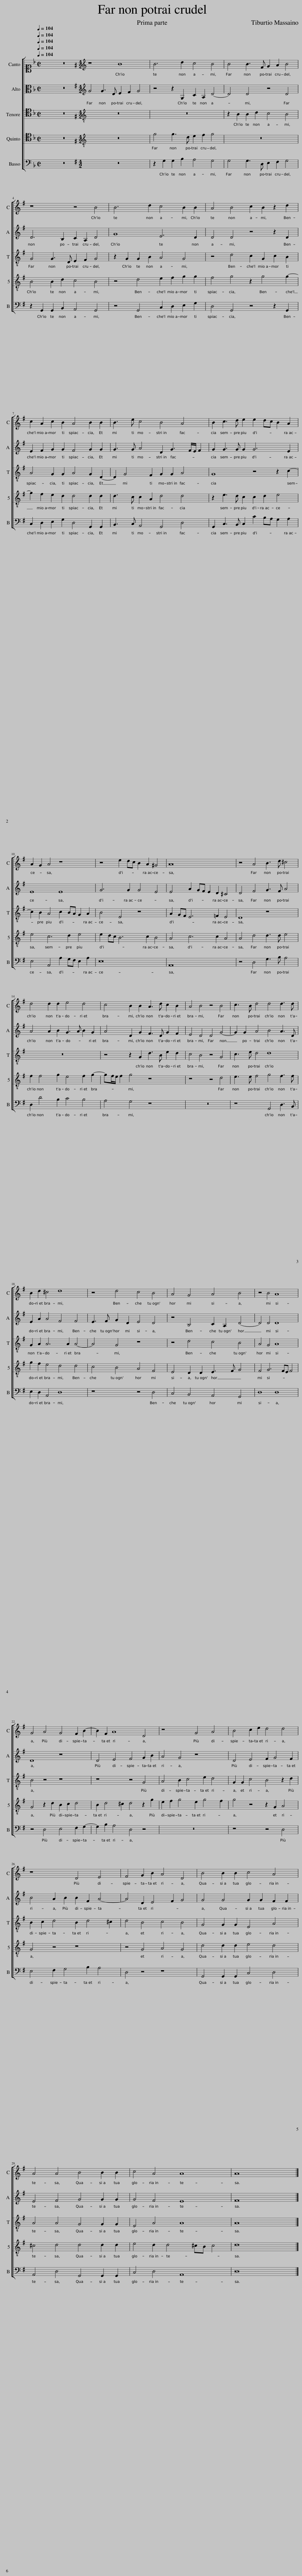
X:1
%%score [ 1 2 [ 3 4 ] 5 ]
L:1/8
Q:1/4=104
M:2/2
I:linebreak $
K:F
V:1 alto1
V:2 alto
V:3 tenor
V:4 tenor
V:5 bass
V:1
 x8 | z16 |[K:G][M:4/2][K:treble] z8 B8 | B6 d2 c4 B4 | B4 B3 F G2 A2 B4 |$ %5
 z8 z4 B4 | B6 d2 c4 B2 B2 | A4 B4 c2 B2 z2 d2 |$ c2 A2 c2 B2 A4 B2 B2 | B3 e c4 B4 A4 | %10
 B2 c3 d e2 e2 dc B2 A2 |$ A2 G2 A4 z8 | z4 e2 dc B2 A2 ^G4 | A16 | z4 A4 B3 d ^c4 |$ %15
 d4 d2 d2 e4 d4 | c4 B2 B2 A3 d c2 B2 | A4 B4 z4 B4 | c3 B d4 d4 d3 d |$ B2 d2 ^c4 d8 | %20
 z4 d4 c4 B4 | A4 G4 A4 B4 | z4 B4 A8 |$ G4 A4 G4 F2 B2- | B2 F2 A8 D4 | %25
 z8 G4 A4 | B4 c2 e2 d4 d4 |$ z8 D4 E4 | F4 G2 B2 A4 D4 | B4 B2 B2 c4 A4 |$ %30
 A4 A4 B4 B2 B2 | c4 A4 A8 | A16 |] %33
V:2
 x8 | z16 |[K:G][M:4/2][K:treble] G4 G3 D E2 F2 G4 | z4 z2 G,2 C2 A,2 D4- | D4 D4 z4 D4 |$ %5
 D6 B,2 C2 A,2 D4 | G8 E6 D2 | D4 D4 z4 z2 D2 |$ E2 F2 G2 G2 F4 G2 G2 | G3 G A4 D2 G3 F/E/ F2 | %10
 G2 G3 G G2 G6 E2 |$ E8 E8 | G6 G2 G4 E4 | E4 A2 GF E2 D2 ^C4 | D4 F4 G3 F A4 |$ %15
 A4 A2 B2 G3 A B2 G2 | A4 D2 G2 F3 D G2 F2 | E4 D4 D4 G4- | G2 G2 A4 B4 A3 D |$ E2 A2 A4 F4 F4 | %20
 E3 F G2 D2 E4 D4 | z4 B,4 C2 A,2 D4- | D4 D4 D8 |$ D8 z8 | D4 E4 F4 G2 B2 | %25
 A4 G4 z8 | D4 E4 F2 G4 F2 |$ B4 A2 B2 B2 F2 A4- | A4 D2 E4 F2 G4 | G4 G4 G2 G2 F2 F2 |$ %30
 E4 F4 G4 G2 G2 | G4 F4 E8 | F16 |] %33
V:3
 x8 | z16 |[K:G][M:4/2][K:treble-8] z16 | z16 | z2 B2 B2 d2 c4 B4 |$ %5
 G4 G3 D E2 F2 G4 | z2 G2 G2 B2 A4 G4 | z4 d4 c2 G2 c2 B2 |$ A4 G2 G2 A4 G2 D2- | D2 G4 F2 G2 G2 A4 | %10
 G8 z4 z2 c2- |$ c2 B2 A4 c2 BA G2 A2 | B4 E4 z8 | A2 GF E6 =F2 E4 | D8 z8 |$ %15
 z16 | z4 z2 G2 d3 B e2 d2 | c4 B4 z4 G4 | c3 e d4 d8 |$ G2 A2 A6 A2 A4- | %20
 A4 G4 z8 | z4 d4 c4 B4 | A4 G4 A8 |$ B4 z4 z8 | z8 z4 G4 | %25
 A4 B2 c4 e2 d4 | G2 G2 c4 B4 z2 d2 |$ B2 c2 d4 B2 d4 ^c2 | d4 B4 c4 B4 | G4 G2 G2 E4 A4 |$ %30
 A4 A4 G4 G2 G2 | E4 A4 A8 | A16 |] %33
V:4
 x8 | z16 |[K:G][M:4/2][K:treble-8] z16 | g4 g3 d e2 f2 g4 | z16 |$ %5
 B4 B2 d2 c4 B4 | z4 d4 e2 f2 g2 g2 | f4 g4 z2 g4 g2- |$ g2 f2 e2 d2 d4 d2 d2 | d3 c c2 A2 d4 d4 | %10
 z2 e3 d c2 c2 d2 e4 |$ e4 c6 d2 e4 | e2 dc B6 c2 B4 | A4 c6 c2 A4 | A4 d4 d3 d e4 |$ %15
 f2 f4 g2 e4 f2 g2- | gf/e/ f2 g4 z8 | z8 z4 d4 | e3 e f4 g4 f3 f |$ g2 f2 e4 d4 d4 | %20
 c4 B4 A4 F4 | E4 D2 D2 E3 F G4 | F4 G6 FE F4 |$ G4 z2 d2 B2 c2 d4 | B2 d4 ^c2 d4 z2 g2 | %25
 e2 f2 g4 e2 g4 f2 | g4 z4 z2 G2 A4 |$ G4 z4 z8 | z4 G4 A4 G4 | d4 d2 d2 e4 d4 |$ %30
 ^c4 d4 d4 d2 d2 | e4 d2 d4 ^cB c4 | d16 |] %33
V:5
 x8 | z16 |[K:G][M:4/2] z16 | z2 G,2 G,2 B,2 A,4 G,4 | G,4 G,3 D, E,2 F,2 G,4 |$ %5
 z2 G,,2 G,,2 B,,2 A,,4 G,,4 | z4 G,,4 C,2 D,2 E,2 G,2 | D,4 G,,4 z4 z2 G,,2 |$ C,2 D,2 E,2 G,2 D,4 G,,2 G,,2 | B,,3 C, A,,4 G,,4 D,4 | %10
 G,,2 C,3 B,, C,2 C2 B,A, G,2 A,2 |$ E,4 A,,4 A,2 G,F, E,2 A,2 | E,16 | A,,16 | z4 D,4 G,3 B, A,4 |$ %15
 D,2 D4 B,2 C4 B,4 | A,4 G,4 z8 | z16 | z8 G,,4 D,3 B,, |$ E,2 D,2 A,,4 D,8 | %20
 z8 z4 D,4 | C,4 B,,4 A,,4 G,,4 | D,8 D,8 |$ z4 D,4 E,4 F,2 G,2- | G,2 B,2 A,4 D,4 z4 | %25
 z16 | z8 z4 D,4 |$ E,4 F,2 G,4 B,2 A,4 | D,4 z4 z8 | G,,4 G,,2 G,,2 C,4 D,4 |$ %30
 A,,4 D,4 G,,4 G,,2 G,,2 | C,4 D,4 A,,8 | D,16 |] %33
